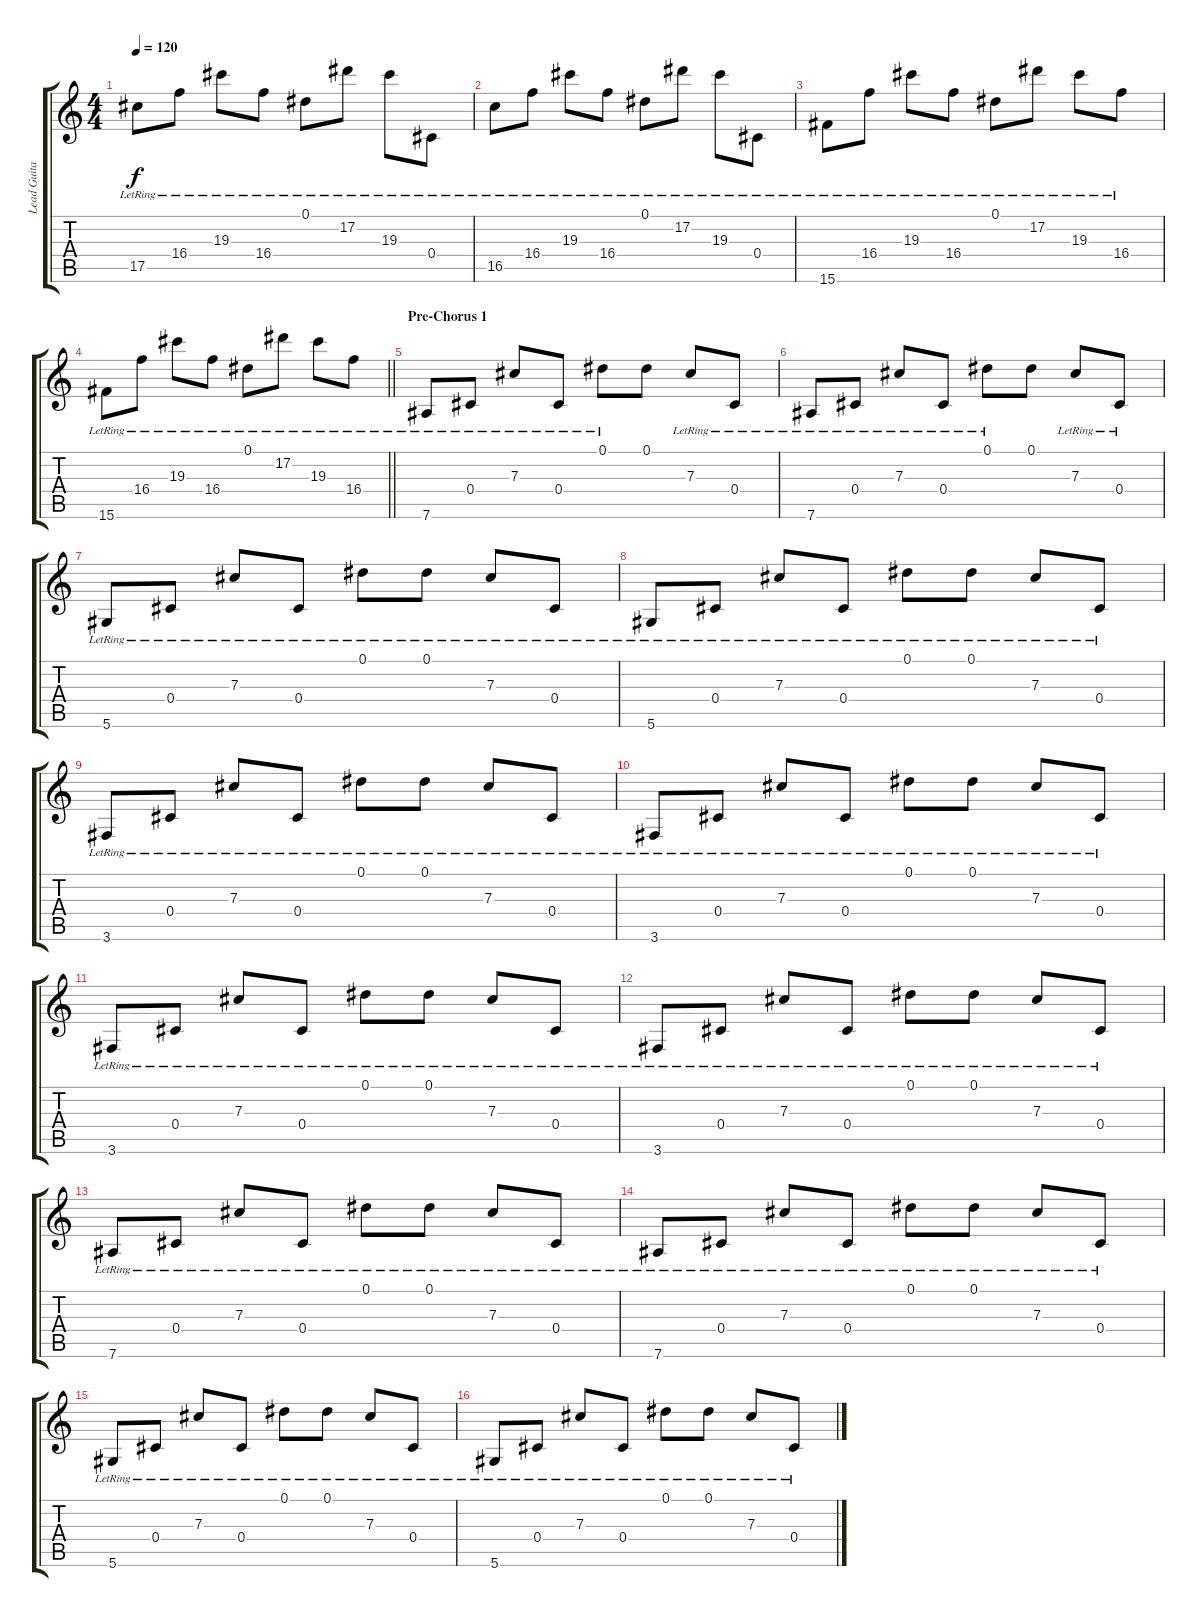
\track ("Lead Guitar 1" "Lead Guita") {instrument electricguitarclean}
\staff {score tabs}
\tuning (Eb4 Bb3 Gb3 Db3 Ab2 Eb2) {hide}
\ts (4 4)
\tempo 120
\clef g2
\ks c
17.5{lr}.8{dy f} 16.4{lr}.8 19.3{lr}.8 16.4{lr}.8 0.1{lr}.8 17.2{lr}.8 19.3{lr}.8 0.4{lr}.8 |
16.5{lr}.8 16.4{lr}.8 19.3{lr}.8 16.4{lr}.8 0.1{lr}.8 17.2{lr}.8 19.3{lr}.8 0.4{lr}.8 |
15.6{lr}.8 16.4{lr}.8 19.3{lr}.8 16.4{lr}.8 0.1{lr}.8 17.2{lr}.8 19.3{lr}.8 16.4{lr}.8 |
\barLineRight lightlight
15.6{lr}.8 16.4{lr}.8 19.3{lr}.8 16.4{lr}.8 0.1{lr}.8 17.2{lr}.8 19.3{lr}.8 16.4{lr}.8 |
\section ("" "Pre-Chorus 1")
7.6{lr}.8 0.4{lr}.8 7.3{lr}.8 0.4{lr}.8 0.1{lr}.8 0.1.8 7.3{lr}.8 0.4{lr}.8 |
7.6{lr}.8 0.4{lr}.8 7.3{lr}.8 0.4{lr}.8 0.1{lr}.8 0.1.8 7.3{lr}.8 0.4{lr}.8 |
5.6{lr}.8 0.4{lr}.8 7.3{lr}.8 0.4{lr}.8 0.1{lr}.8 0.1{lr}.8 7.3{lr}.8 0.4{lr}.8 |
5.6{lr}.8 0.4{lr}.8 7.3{lr}.8 0.4{lr}.8 0.1{lr}.8 0.1{lr}.8 7.3{lr}.8 0.4{lr}.8 |
3.6{lr}.8 0.4{lr}.8 7.3{lr}.8 0.4{lr}.8 0.1{lr}.8 0.1{lr}.8 7.3{lr}.8 0.4{lr}.8 |
3.6{lr}.8 0.4{lr}.8 7.3{lr}.8 0.4{lr}.8 0.1{lr}.8 0.1{lr}.8 7.3{lr}.8 0.4{lr}.8 |
3.6{lr}.8 0.4{lr}.8 7.3{lr}.8 0.4{lr}.8 0.1{lr}.8 0.1{lr}.8 7.3{lr}.8 0.4{lr}.8 |
3.6{lr}.8 0.4{lr}.8 7.3{lr}.8 0.4{lr}.8 0.1{lr}.8 0.1{lr}.8 7.3{lr}.8 0.4{lr}.8 |
7.6{lr}.8 0.4{lr}.8 7.3{lr}.8 0.4{lr}.8 0.1{lr}.8 0.1{lr}.8 7.3{lr}.8 0.4{lr}.8 |
7.6{lr}.8 0.4{lr}.8 7.3{lr}.8 0.4{lr}.8 0.1{lr}.8 0.1{lr}.8 7.3{lr}.8 0.4{lr}.8 |
5.6{lr}.8 0.4{lr}.8 7.3{lr}.8 0.4{lr}.8 0.1{lr}.8 0.1{lr}.8 7.3{lr}.8 0.4{lr}.8 |
5.6{lr}.8 0.4{lr}.8 7.3{lr}.8 0.4{lr}.8 0.1{lr}.8 0.1{lr}.8 7.3{lr}.8 0.4{lr}.8
